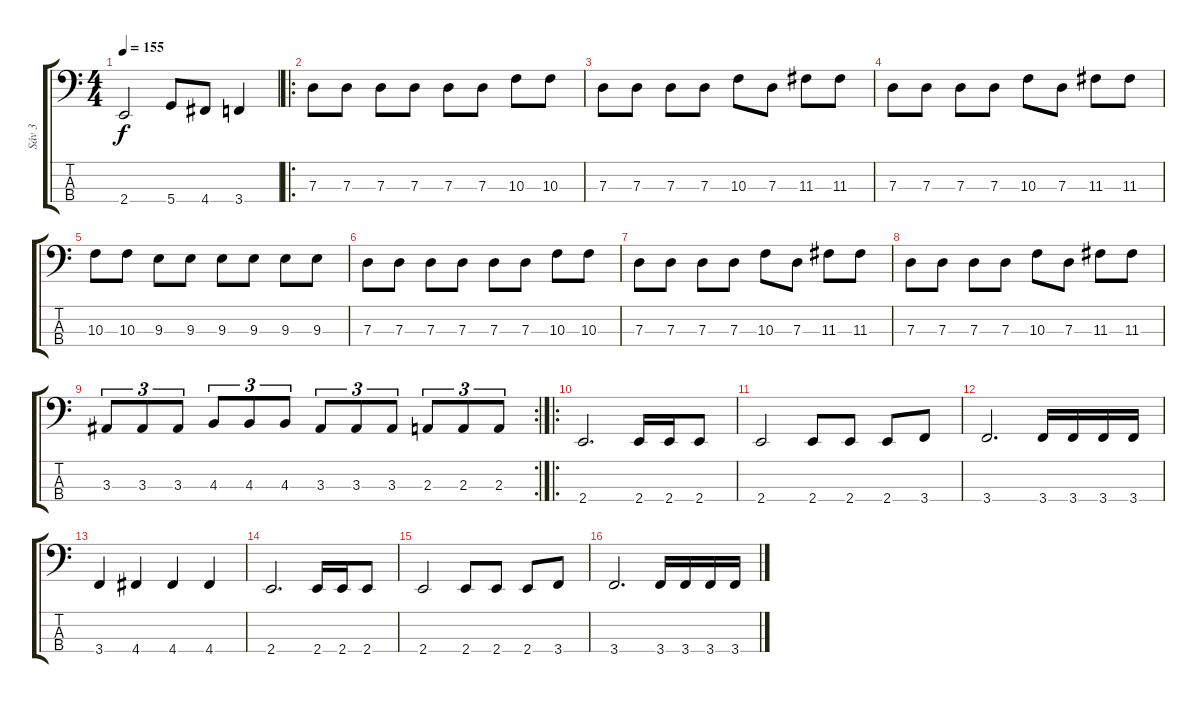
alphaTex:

\track ("Sáv 3" "Sáv 3") {instrument electricbassfinger}
\staff {score tabs}
\tuning (F2 C2 G1 D1) {hide}
\ts (4 4)
\tempo 155
\clef f4
\ks c
2.4.2{dy f} 5.4.8 4.4.8 3.4.4 |
\ro
7.3.8 7.3.8 7.3.8 7.3.8 7.3.8 7.3.8 10.3.8 10.3.8 |
7.3.8 7.3.8 7.3.8 7.3.8 10.3.8 7.3.8 11.3.8 11.3.8 |
7.3.8 7.3.8 7.3.8 7.3.8 10.3.8 7.3.8 11.3.8 11.3.8 |
10.3.8 10.3.8 9.3.8 9.3.8 9.3.8 9.3.8 9.3.8 9.3.8 |
7.3.8 7.3.8 7.3.8 7.3.8 7.3.8 7.3.8 10.3.8 10.3.8 |
7.3.8 7.3.8 7.3.8 7.3.8 10.3.8 7.3.8 11.3.8 11.3.8 |
7.3.8 7.3.8 7.3.8 7.3.8 10.3.8 7.3.8 11.3.8 11.3.8 |
\rc 2
3.3.8{tu (3 2)} 3.3.8{tu (3 2)} 3.3.8{tu (3 2)} 4.3.8{tu (3 2)} 4.3.8{tu (3 2)} 4.3.8{tu (3 2)} 3.3.8{tu (3 2)} 3.3.8{tu (3 2)} 3.3.8{tu (3 2)} 2.3.8{tu (3 2)} 2.3.8{tu (3 2)} 2.3.8{tu (3 2)} |
\ro
2.4.2{d} 2.4.16 2.4.16 2.4.8 |
2.4.2 2.4.8 2.4.8 2.4.8 3.4.8 |
3.4.2{d} 3.4.16 3.4.16 3.4.16 3.4.16 |
3.4.4 4.4.4 4.4.4 4.4.4 |
2.4.2{d} 2.4.16 2.4.16 2.4.8 |
2.4.2 2.4.8 2.4.8 2.4.8 3.4.8 |
3.4.2{d} 3.4.16 3.4.16 3.4.16 3.4.16
